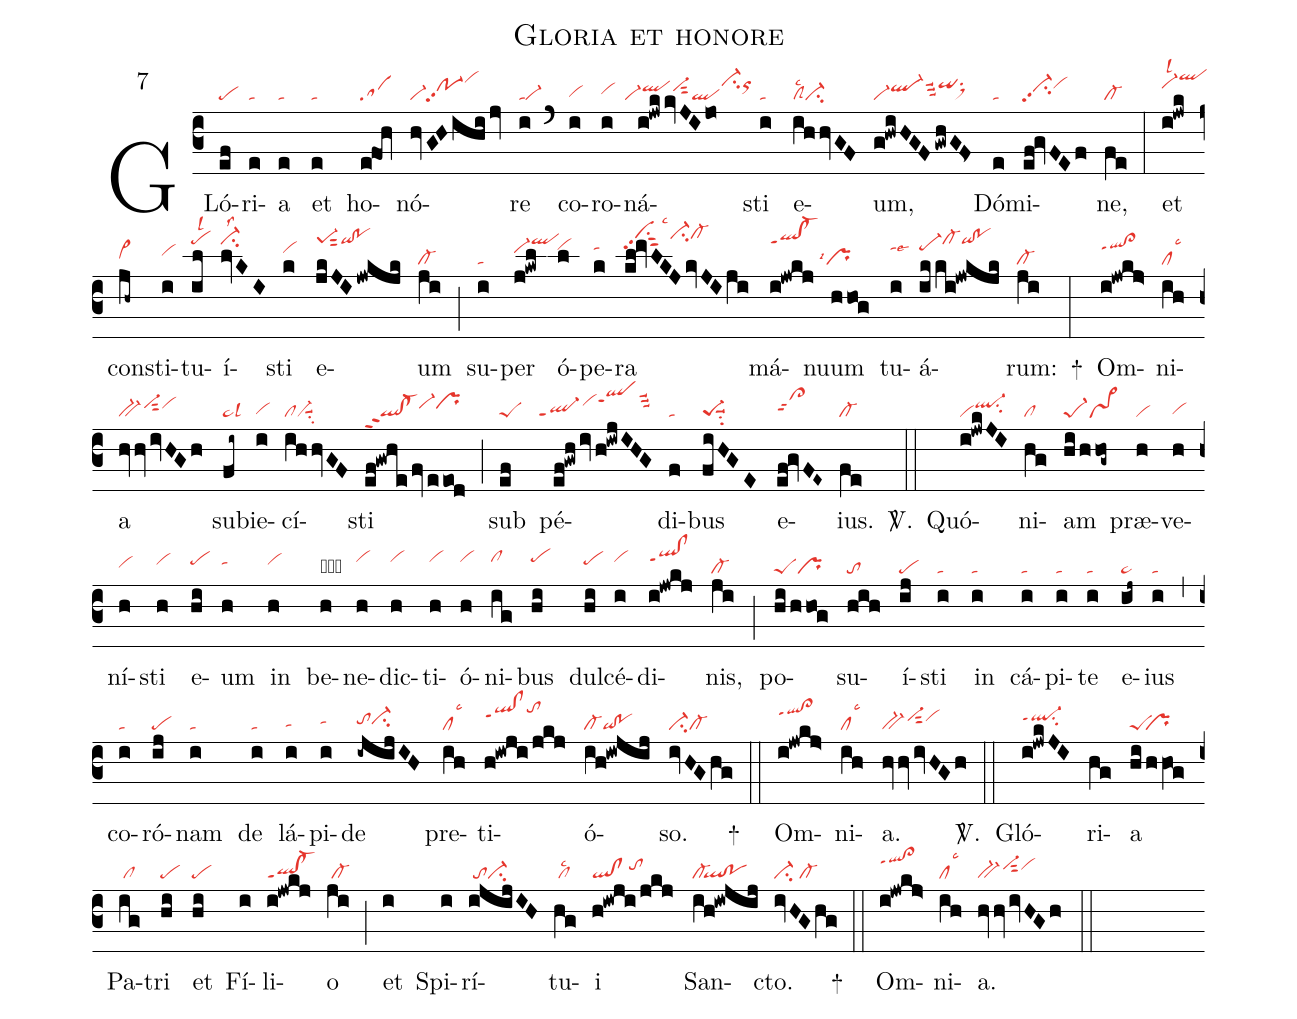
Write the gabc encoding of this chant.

name: Gloria et honore;
mode: 7;
nabc-lines: 1;
%%
(c3)
GLó(ef|pe)ri(e|ta)a(e|ta) et(e|ta) ho(efOh|sa)nó(hvGHihi/jv|vi-po-1hipp2vihl)re(i|tavi-) (`)
co(i|vihg)ro(i|vihh)ná(i!jwkkvJIjo//////|```vi-qlhivi-hisut2qlci-hkorhj)sti(i|ta) e(ihhvGF|clSlsc2ci-)um,(g!hwiHGFgwhGF>|vi-ql-hisuu3qihjsu1sux1) Dó(e|ta)mi(ef!gvFEf|vi-hipp2su2vihj)ne,(fe|cl-) (:)
et(i!jwk|vi-hjlsl2qlhm) con(jh~|vi>hh)sti(i|vihi)tu(il|pehmlsl2)í(lvKI|ci-hmlss2)sti(k|vihj) e(jkJIjwkjk|pe-1hmsut2qihm!pohm)um(ji|cl-) (;)
su(i|ta)per(j!kwl|vi-hjqlhm) ó(l|vihk)pe(k|tahk)ra(kl!mvLKJkvJIji|vihppp2su1sut2lsc3ci-hpcl-hp) má(i!jwkj|qlhm!cl-hmppt1)nuum(hhog|```prlsi4) tu(i|tahklse6)á(ik/ki!jwkjk|pe-hkcl-hmqihm!pohm)rum:(ji|cl-) +(:)
Om(i!jwkj>|qlhk!cl>hkppt1)ni(ih|cllsc3)a(hvhvivHGh|bv-vi-hisut2vihi) sub(fi~|ta>lsl3)ie(i|vihg)cí(ihhvGF|clvi-suu1su2)sti(ef!gwhe/fveeod|ql!cl-ppt2vi-hiprhi) (;)
sub(ef|peS) pé(ef!gwh/iv/h!iwjIHG|````ql-ppt1vihjqlhkppt1suu3)di(f|ta)bus(fiHGE|pe-1suu1su2) e(ef!gvFE~|cl>hhppt2)ius.(fe|cl-) <sp>V/</sp>.(::)
Quó(i!jwkJI|viql-hisu2)ni(hg|cl)am(hi/hhog~|pe-1vs>) præ(h|vi)ve(h|vihg)ní(h|vihh)sti(h|vihi) e(hi|pehi)um(h|tahi) in(h|vihi) be(h|vhhj)ne(h|vihj)dic(h|vihj)ti(h|vihj)ó(h|vihj)ni(ig|clhj)bus(hi|pehj) dul(hi|pehi)cé(i|vihj)di(i!jwkj|qlhj!clhjppt1)nis,(ji|cl-) (;)
po(hi/hhog|peSpr)su(hih|to)í(ij|pe)sti(i|ta) in(i|ta) cá(i|ta)pi(i|ta)te(i|ta) e(ij~|ta>)ius(i|ta) (,)
co(i|ta)ró(ij|pe)nam(i|ta) de(i|ta) lá(i|tahg)pi(i|tahh)de(-ijijIH|tohhci-hh) pre(ih|cllsc3)ti(h!iwji/jkj|qlhj!clhjppt1tohl)ó(ih!iwjij|cl-qi!po)so.(ivHGhg|ci-cl-) +(::)
Om(i!jwkj>|qlhk!cl>hkppt1)ni(ih|cllsc3)a.(hvhvivHGh|bv-vi-hisut2vihi) <sp>V/</sp>.(::)
Gló(i!jwkJI|ql-hippt1su2)ri(hg)a(hi/hhVO!g|peS``pr) Pa(ig|/cl)tri(hi|pe) et(hi|pe) Fí(i)li(i!jwkj|ql!cl-ppt1)o(ji|/cl-) (;)
et(i) Spi(i)rí(i!@jijIH|/toci-)tu(hg|/cllsc2)i(h!iwji/jkj|ql!cl/tohi) San(ih!iw!@jij|cl-``ql!po)cto.(ivHGhg|ci-/cl-) +(::)
Om(i!jwkj>|qlhk!cl>hkppt1)ni(ih|cllsc3)a.(hvhvivHGh|bv-vi-hisut2vihi) (::)
